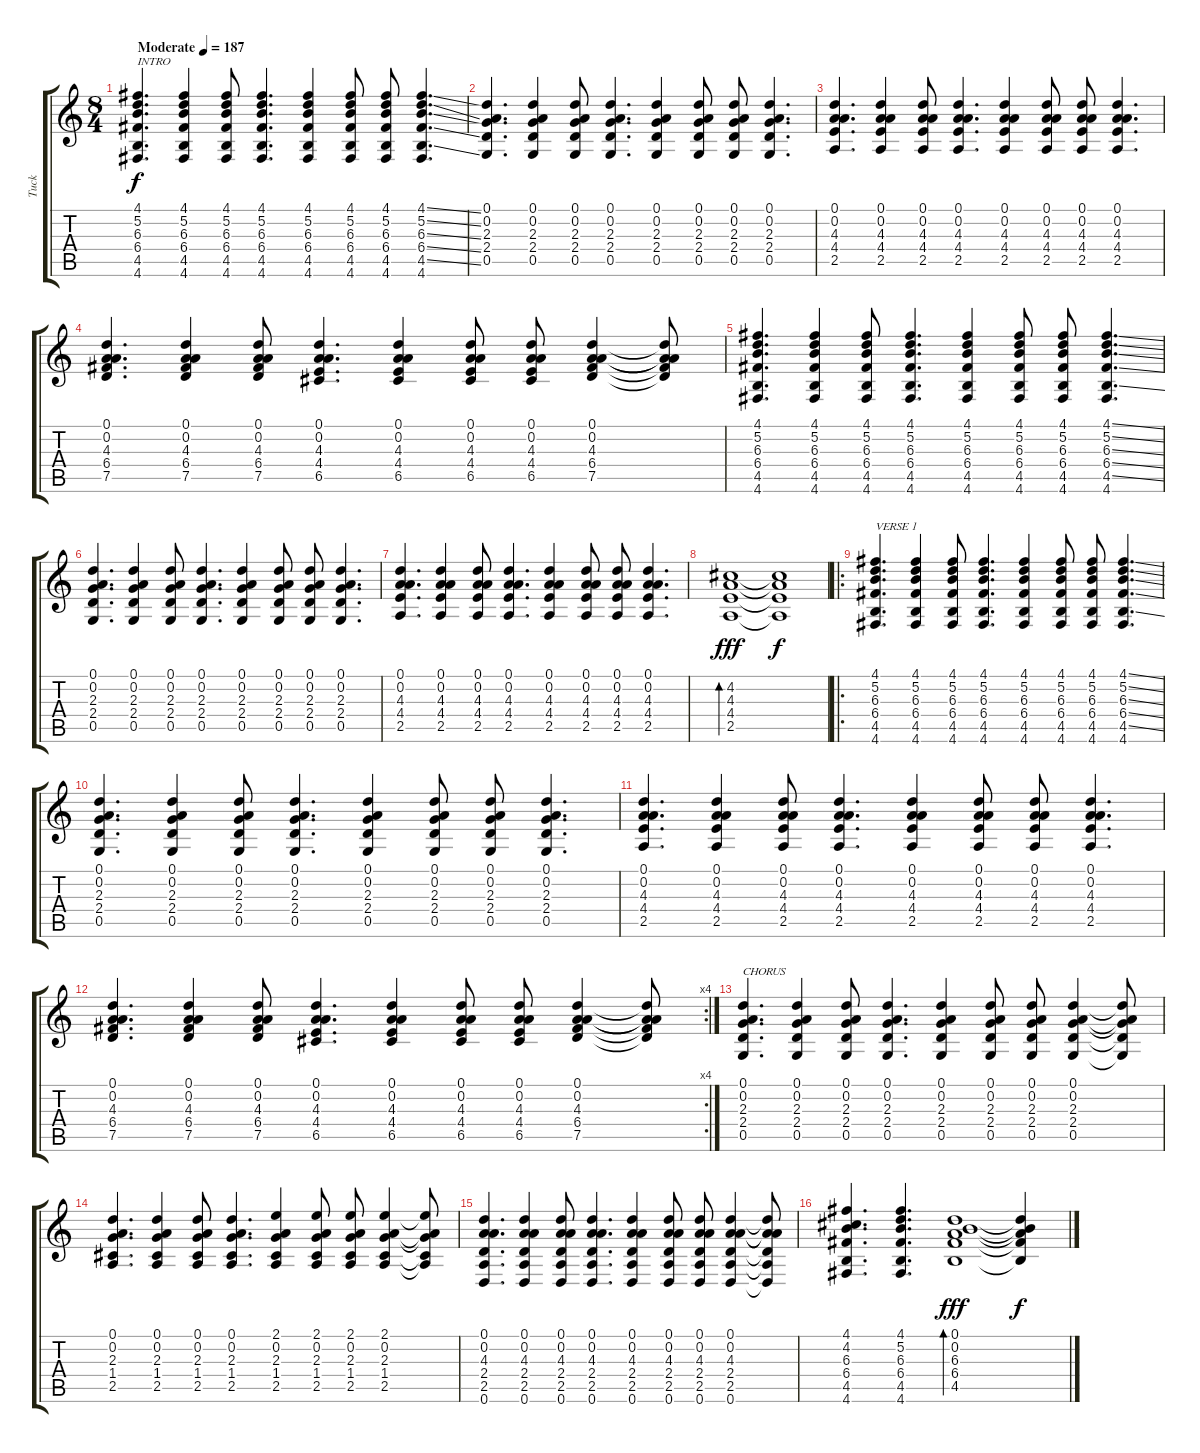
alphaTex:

\track ("Tuck" "Tuck") {instrument acousticguitarsteel}
\staff {score tabs}
\tuning (D4 A3 F3 C3 G2 D2) {hide}
\ts (8 4)
\tempo (187 "Moderate")
\clef g2
\ks c
(4.1 5.2 6.3 6.4 4.5 4.6).4{d txt "INTRO" dy f instrument acousticguitarsteel} (4.1 5.2 6.3 6.4 4.5 4.6).4 (4.1 5.2 6.3 6.4 4.5 4.6).8 (4.1 5.2 6.3 6.4 4.5 4.6).4{d} (4.1 5.2 6.3 6.4 4.5 4.6).4 (4.1 5.2 6.3 6.4 4.5 4.6).8 (4.1 5.2 6.3 6.4 4.5 4.6).8 (4.1{ss} 5.2{ss} 6.3{ss} 6.4{ss} 4.5{ss} 4.6).4{d} |
(0.1 0.2 2.3 2.4 0.5).4{d} (0.1 0.2 2.3 2.4 0.5).4 (0.1 0.2 2.3 2.4 0.5).8 (0.1 0.2 2.3 2.4 0.5).4{d} (0.1 0.2 2.3 2.4 0.5).4 (0.1 0.2 2.3 2.4 0.5).8 (0.1 0.2 2.3 2.4 0.5).8 (0.1 0.2 2.3 2.4 0.5).4{d} |
(0.1 0.2 4.3 4.4 2.5).4{d} (0.1 0.2 4.3 4.4 2.5).4 (0.1 0.2 4.3 4.4 2.5).8 (0.1 0.2 4.3 4.4 2.5).4{d} (0.1 0.2 4.3 4.4 2.5).4 (0.1 0.2 4.3 4.4 2.5).8 (0.1 0.2 4.3 4.4 2.5).8 (0.1 0.2 4.3 4.4 2.5).4{d} |
(0.1 0.2 4.3 6.4 7.5).4{d} (0.1 0.2 4.3 6.4 7.5).4 (0.1 0.2 4.3 6.4 7.5).8 (0.1 0.2 4.3 4.4 6.5).4{d} (0.1 0.2 4.3 4.4 6.5).4 (0.1 0.2 4.3 4.4 6.5).8 (0.1 0.2 4.3 4.4 6.5).8 (0.1 0.2 4.3 6.4 7.5).4 (0.1{t} 0.2{t} 4.3{t} 6.4{t} 7.5{t}).8 |
(4.1 5.2 6.3 6.4 4.5 4.6).4{d} (4.1 5.2 6.3 6.4 4.5 4.6).4 (4.1 5.2 6.3 6.4 4.5 4.6).8 (4.1 5.2 6.3 6.4 4.5 4.6).4{d} (4.1 5.2 6.3 6.4 4.5 4.6).4 (4.1 5.2 6.3 6.4 4.5 4.6).8 (4.1 5.2 6.3 6.4 4.5 4.6).8 (4.1{ss} 5.2{ss} 6.3{ss} 6.4{ss} 4.5{ss} 4.6).4{d} |
(0.1 0.2 2.3 2.4 0.5).4{d} (0.1 0.2 2.3 2.4 0.5).4 (0.1 0.2 2.3 2.4 0.5).8 (0.1 0.2 2.3 2.4 0.5).4{d} (0.1 0.2 2.3 2.4 0.5).4 (0.1 0.2 2.3 2.4 0.5).8 (0.1 0.2 2.3 2.4 0.5).8 (0.1 0.2 2.3 2.4 0.5).4{d} |
(0.1 0.2 4.3 4.4 2.5).4{d} (0.1 0.2 4.3 4.4 2.5).4 (0.1 0.2 4.3 4.4 2.5).8 (0.1 0.2 4.3 4.4 2.5).4{d} (0.1 0.2 4.3 4.4 2.5).4 (0.1 0.2 4.3 4.4 2.5).8 (0.1 0.2 4.3 4.4 2.5).8 (0.1 0.2 4.3 4.4 2.5).4{d} |
(4.2 4.3 4.4 2.5).1{bd 480 dy fff} (4.2{t} 4.3{t} 4.4{t} 2.5{t}).1{dy f} |
\ro
(4.1 5.2 6.3 6.4 4.5 4.6).4{d txt "VERSE 1"} (4.1 5.2 6.3 6.4 4.5 4.6).4 (4.1 5.2 6.3 6.4 4.5 4.6).8 (4.1 5.2 6.3 6.4 4.5 4.6).4{d} (4.1 5.2 6.3 6.4 4.5 4.6).4 (4.1 5.2 6.3 6.4 4.5 4.6).8 (4.1 5.2 6.3 6.4 4.5 4.6).8 (4.1{ss} 5.2{ss} 6.3{ss} 6.4{ss} 4.5{ss} 4.6).4{d} |
(0.1 0.2 2.3 2.4 0.5).4{d} (0.1 0.2 2.3 2.4 0.5).4 (0.1 0.2 2.3 2.4 0.5).8 (0.1 0.2 2.3 2.4 0.5).4{d} (0.1 0.2 2.3 2.4 0.5).4 (0.1 0.2 2.3 2.4 0.5).8 (0.1 0.2 2.3 2.4 0.5).8 (0.1 0.2 2.3 2.4 0.5).4{d} |
(0.1 0.2 4.3 4.4 2.5).4{d} (0.1 0.2 4.3 4.4 2.5).4 (0.1 0.2 4.3 4.4 2.5).8 (0.1 0.2 4.3 4.4 2.5).4{d} (0.1 0.2 4.3 4.4 2.5).4 (0.1 0.2 4.3 4.4 2.5).8 (0.1 0.2 4.3 4.4 2.5).8 (0.1 0.2 4.3 4.4 2.5).4{d} |
\rc 4
(0.1 0.2 4.3 6.4 7.5).4{d} (0.1 0.2 4.3 6.4 7.5).4 (0.1 0.2 4.3 6.4 7.5).8 (0.1 0.2 4.3 4.4 6.5).4{d} (0.1 0.2 4.3 4.4 6.5).4 (0.1 0.2 4.3 4.4 6.5).8 (0.1 0.2 4.3 4.4 6.5).8 (0.1 0.2 4.3 6.4 7.5).4 (0.1{t} 0.2{t} 4.3{t} 6.4{t} 7.5{t}).8 |
(0.1 0.2 2.3 2.4 0.5).4{d txt "CHORUS"} (0.1 0.2 2.3 2.4 0.5).4 (0.1 0.2 2.3 2.4 0.5).8 (0.1 0.2 2.3 2.4 0.5).4{d} (0.1 0.2 2.3 2.4 0.5).4 (0.1 0.2 2.3 2.4 0.5).8 (0.1 0.2 2.3 2.4 0.5).8 (0.1 0.2 2.3 2.4 0.5).4 (0.1{t} 0.2{t} 2.3{t} 2.4{t} 0.5{t}).8 |
(0.1 0.2 2.3 1.4 2.5).4{d} (0.1 0.2 2.3 1.4 2.5).4 (0.1 0.2 2.3 1.4 2.5).8 (0.1 0.2 2.3 1.4 2.5).4{d} (2.1 0.2 2.3 1.4 2.5).4 (2.1 0.2 2.3 1.4 2.5).8 (2.1 0.2 2.3 1.4 2.5).8 (2.1 0.2 2.3 1.4 2.5).4 (2.1{t} 0.2{t} 2.3{t} 1.4{t} 2.5{t}).8 |
(0.1 0.2 4.3 2.4 2.5 0.6).4{d} (0.1 0.2 4.3 2.4 2.5 0.6).4 (0.1 0.2 4.3 2.4 2.5 0.6).8 (0.1 0.2 4.3 2.4 2.5 0.6).4{d} (0.1 0.2 4.3 2.4 2.5 0.6).4 (0.1 0.2 4.3 2.4 2.5 0.6).8 (0.1 0.2 4.3 2.4 2.5 0.6).8 (0.1 0.2 4.3 2.4 2.5 0.6).4 (0.1{t} 0.2{t} 4.3{t} 2.4{t} 2.5{t} 0.6{t}).8 |
(4.1 4.2 6.3 6.4 4.5 4.6).4{d} (4.1 5.2 6.3 6.4 4.5 4.6).4{d} (0.1 0.2 6.3 6.4 4.5).1{bd 240 dy fff} (0.1{t} 0.2{t} 6.3{t} 6.4{t} 4.5{t}).4{dy f}
